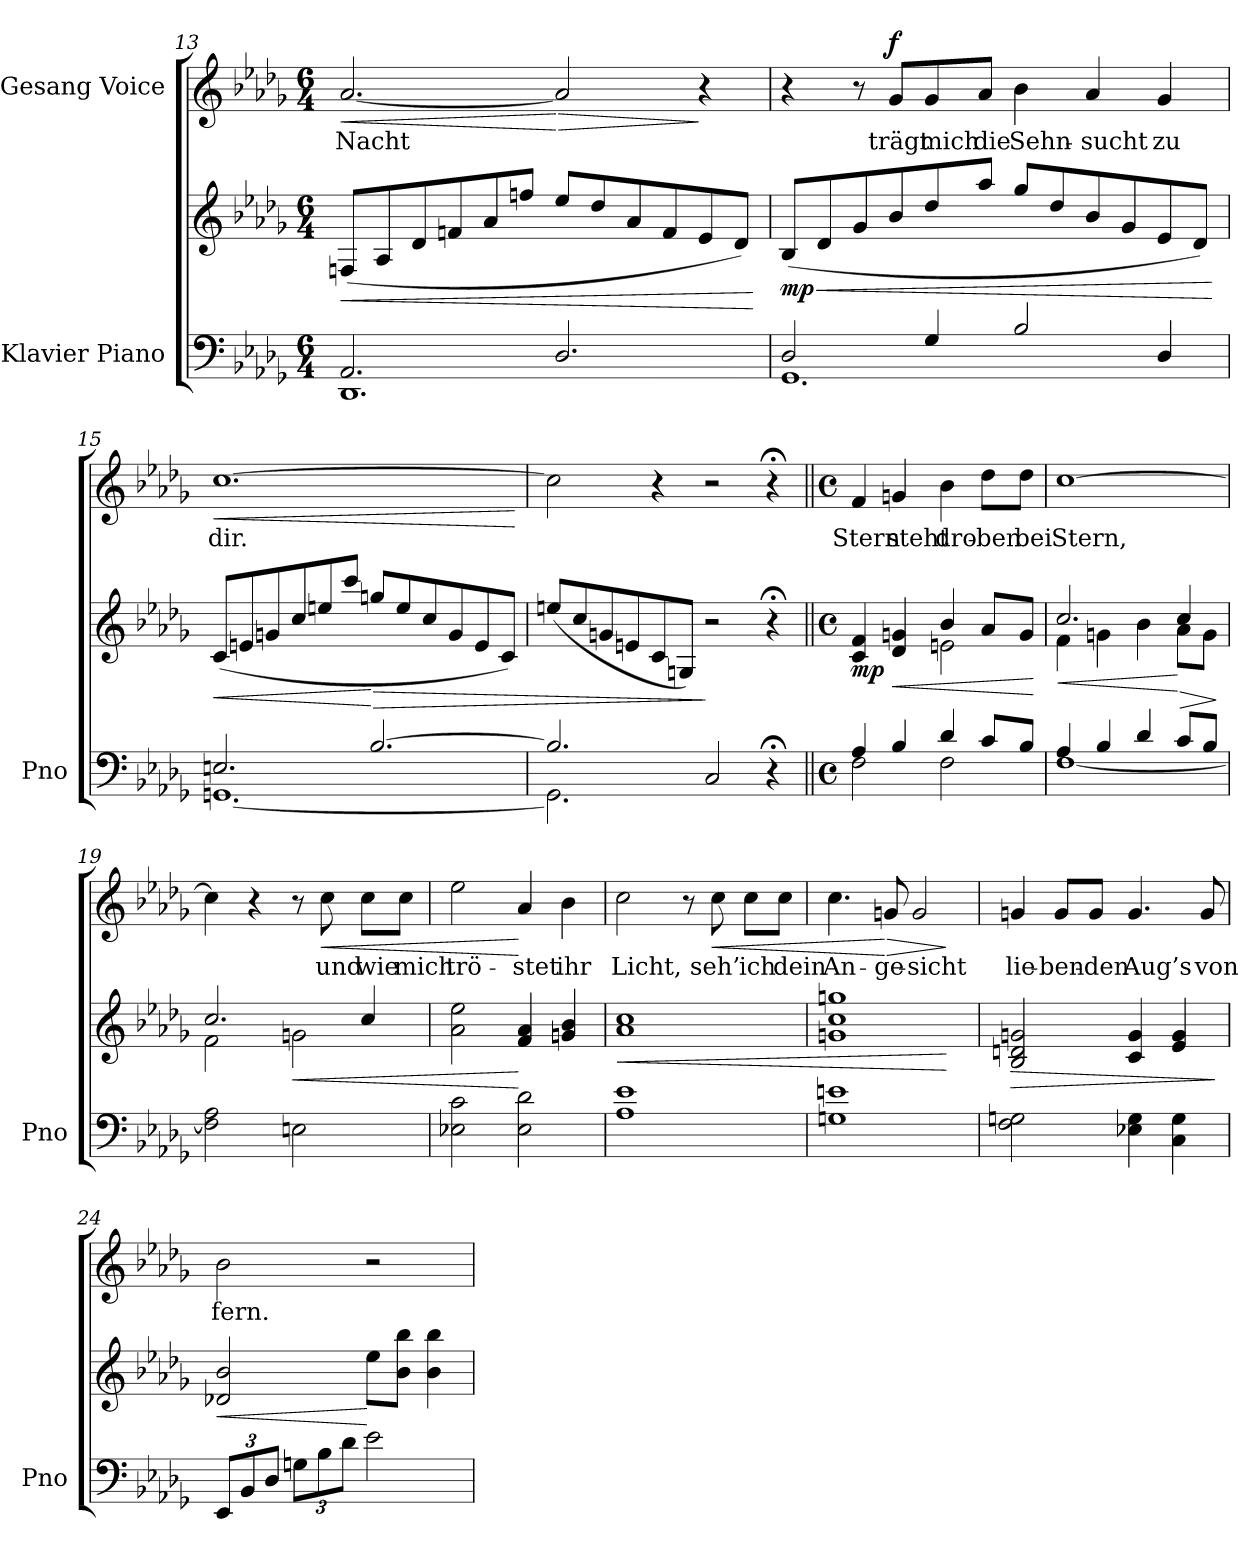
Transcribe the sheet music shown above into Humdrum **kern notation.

**kern	**kern	**dynam	**kern	**text	**dynam
*part2	*part2	*part2	*part1	*part1	*part1
*staff3	*staff2	*staff2/3	*staff1	*staff1	*staff1
*I"Klavier Piano	*	*	*I"Gesang Voice	*	*
*I'Pno	*	*	*	*	*
*clefF4	*clefG2	*	*clefG2	*	*
*k[b-e-a-d-g-]	*k[b-e-a-d-g-]	*	*k[b-e-a-d-g-]	*	*
*M6/4	*M6/4	*	*M6/4	*	*
=13	=13	=13	=13	=13	=13
*^	*	*	*	*	*
!	!	!	!LO:HP:b	!	!	!LO:HP:b
2.AA-/	1.DD-	(>8Fn/L	<	[2.a-/	Nacht	<
.	.	8A-/	.	.	.	.
.	.	8d-/	.	.	.	.
.	.	8fn/	.	.	.	.
.	.	8a-/	.	.	.	.
.	.	8ffn/J	.	.	.	.
!	!	!	!	!	!	!LO:HP:n=1:b
2.D-/	.	8ee-/L	.	2a-/]	.	[ >
.	.	8dd-/	.	.	.	.
.	.	8a-/	.	.	.	.
.	.	8f/	.	.	.	.
.	.	8e-/	.	4r	.	]
.	.	8d-/J)	.	.	.	.
*v	*v	*	*	*	*	*
.	.	[	.	.	.
=14	=14	=14	=14	=14	=14
*^	*	*	*	*	*
!	!	!	!LO:HP:b	!	!	!
!	!	!	!LO:DY:n=1:b	!	!	!
2D-/	1.GG-	(>8B-/L	< mp	4r	.	.
.	.	8d-/	.	.	.	.
.	.	8g-/	.	8r	.	.
!	!	!	!	!	!	!LO:DY:a
.	.	8b-/	.	8g-/L	trägt	f
4G-/	.	8dd-/	.	8g-/	mich	.
.	.	8aa-/J	.	8a-/J	die	.
2B-/	.	8gg-/L	.	4b-\	Sehn-	.
.	.	8dd-/	.	.	.	.
.	.	8b-/	.	4a-/	-sucht	.
.	.	8g-/	.	.	.	.
4D-/	.	8e-/	.	4g-/	zu	.
.	.	8d-/J)	.	.	.	.
*v	*v	*	*	*	*	*
.	.	[	.	.	.
=15	=15	=15	=15	=15	=15
*^	*	*	*	*	*
!	!	!	!LO:HP:b	!	!	!LO:HP:b
2.En/	[1.GGn	(>8c/L	<	[1.cc	dir.	<
.	.	8en/	.	.	.	.
.	.	8gn/	.	.	.	.
.	.	8cc/	.	.	.	.
.	.	8een/	.	.	.	.
.	.	8ccc/J	.	.	.	.
!	!	!	!LO:HP:n=1:b	!	!	!
[2.B-/	.	8ggn/L	[ >	.	.	.
.	.	8ee/	.	.	.	.
.	.	8cc/	.	.	.	.
.	.	8g/	.	.	.	.
.	.	8e/	.	.	.	.
.	.	8c/J)	.	.	.	.
*v	*v	*	*	*	*	*
.	.	.	.	.	[
=16	=16	=16	=16	=16	=16
*^	*	*	*	*	*
2.B-/]	2.GG\]	(>8een/L	.	2cc\]	.	.
.	.	8cc/	.	.	.	.
.	.	8gn/	.	.	.	.
.	.	8en/	.	.	.	.
.	.	8c/	.	4r	.	.
.	.	8Gn/J)	.	.	.	.
2C/	2.ryy	2r	]	2r	.	.
4r;<	.	4r;<	.	4r;<	.	.
=17||	=17||	=17||	=17||	=17||	=17||	=17||
*M4/4	*	*M4/4	*	*M4/4	*	*
*met(c)	*	*met(c)	*	*met(c)	*	*
*	*	*^	*	*	*	*
!	!	!	!	!LO:DY:b	!	!	!
4A-/	2F\	4c/ 4f/	2ryy	mp	4f/	Stern	.
!	!	!	!	!LO:HP:b	!	!	!
4B-/	.	4d-/ 4gn/	.	<	4gn/	steht	.
4d-/	2F\	4b-/	2en\	.	4b-\	dro-	.
8c/L	.	8a-/L	.	.	8dd-\L	-ben	.
8B-/J	.	8g/J	.	.	8dd-\J	bei	.
*v	*v	*	*	*	*	*	*
*	*v	*v	*	*	*	*
.	.	[	.	.	.
=18	=18	=18	=18	=18	=18
*^	*	*	*	*	*
!	!	!	!LO:HP:b	!	!	!
*	*	*^	*	*	*	*
4A-/	[1F	2.cc/	4f\	<	[1cc	Stern,	.
4B-/	.	.	4gn\	.	.	.	.
4d-/	.	.	4b-\	.	.	.	.
!	!	!	!	!LO:HP:n=1:b	!	!	!
8c/L	.	4cc/	8a-\L	[ >	.	.	.
8B-/J	.	.	8g\J	.	.	.	.
*v	*v	*	*	*	*	*	*
*	*v	*v	*	*	*	*
.	.	]	.	.	.
=19	=19	=19	=19	=19	=19
*	*^	*	*	*	*
2F\] 2A-\	2.cc/	2f\	.	4cc\]	.	.
.	.	.	.	4r	.	.
!	!	!	!LO:HP:b	!	!	!
2En\	.	2gn\	<	8r	.	.
!	!	!	!	!	!	!LO:HP:b
.	.	.	.	8cc\	und	<
.	4cc/	.	.	8cc\L	wie	.
.	.	.	.	8cc\J	mich	.
*	*v	*v	*	*	*	*
=20	=20	=20	=20	=20	=20
2E-X\ 2c\	2a-\ 2ee-\	.	2ee-\	trö-	.
2E-\ 2d-\	4f/ 4a-/	[	4a-/	-stet	[
.	4gn/ 4b-/	.	4b-\	ihr	.
=21	=21	=21	=21	=21	=21
!	!	!LO:HP:b	!	!	!
1A- 1e-	1a- 1cc	<	2cc\	Licht,	.
.	.	.	8r	.	.
!	!	!	!	!	!LO:HP:b
.	.	.	8cc\	seh’	<
.	.	.	8cc\L	ich	.
.	.	.	8cc\J	dein	.
=22	=22	=22	=22	=22	=22
1Gn 1en	1gn 1cc 1ggn	.	4.cc\	An-	.
!	!	!	!	!	!LO:HP:n=1:b
.	.	.	8gn/	-ge-	[ >
.	.	.	2g/	-sicht	.
.	.	[	.	.	]
=23	=23	=23	=23	=23	=23
!	!	!LO:HP:b	!	!	!
2F\ 2Gn\	2B-/ 2dn/ 2gn/	>	4gn/	lie-	.
.	.	.	8g/L	-ben-	.
.	.	.	8g/J	-den	.
4E-X\ 4G\	4c/ 4g/	.	4.g/	Aug’s	.
4C\ 4G\	4e-/ 4g/	.	.	.	.
.	.	.	8g/	von	.
.	.	]	.	.	.
=24	=24	=24	=24	=24	=24
!	!	!LO:HP:b	!	!	!
12EE-/L	2d-X/ 2b-/	<	2b-\	fern.	.
12BB-/	.	.	.	.	.
12D-/J	.	.	.	.	.
12Gn\L	.	.	.	.	.
12B-\	.	.	.	.	.
12d-\J	.	.	.	.	.
2e-\	8ee-\L	[	2r	.	.
.	8b-\ 8bb-\J	.	.	.	.
.	4b-\ 4bb-\	.	.	.	.
=	=	=	=	=	=
*-	*-	*-	*-	*-	*-
